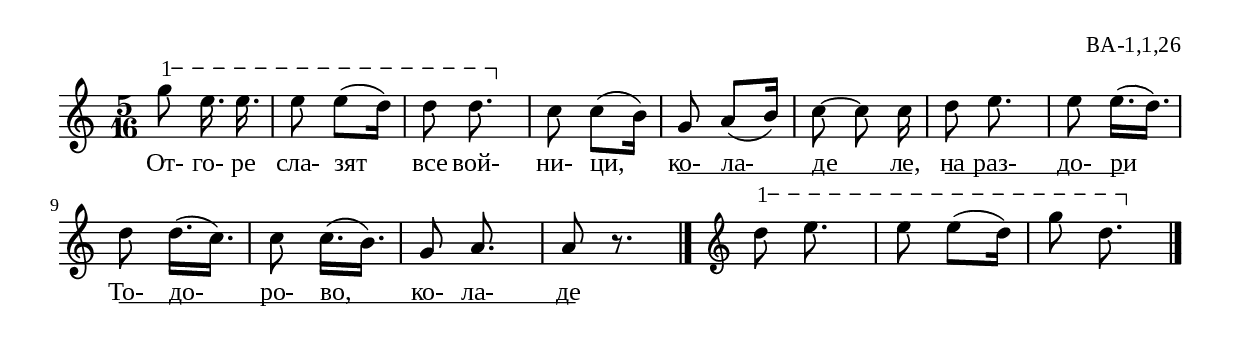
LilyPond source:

%{
ba_001_1_26
%}

\include "td-preamble.ly"

\score {
\relative c''' {
%\tempo 8 = 152
\time 5/16
\varA
g8\startTextSpan e16.\noBeam e | e8 e[( d16]) | d8 d8.\stopTextSpan\noBeam | 
c8 c[( b16]) | g8 a[( b16]) | c8~ c\noBeam c16 |
d8 e8.\noBeam | e8 e16.[( d]) | d8 d16.[( c]) | c8 c16.[( b]) | g8 a8.\noBeam |
a8 r8.
 \bar "|." 
\endmmm
 \varA
d8\startTextSpan e8.\noBeam | e8 e[( d16]) | g8 d8.\stopTextSpan\noBeam 
 \bar "|." 
}
\addlyrics { От- го- ре сла- зят все вой- ни- ци, 
ко- \startTextSpan ла- де ле, \stopTextSpan
на  \startTextSpan раз- до- ри \stopTextSpan 
То- \startTextSpan до- ро- во, ко- ла- де \stopTextSpan }
%
\layout {
  indent = #0
  line-width = 190\mm
  ragged-right=##f
\context {
      \Lyrics
      \consists "Text_spanner_engraver"
      \override TextSpanner #'direction = #DOWN
      \override TextSpanner #'style = #'line    
      \override TextSpanner #'outside-staff-priority = ##f
      \override TextSpanner #'padding = #0.2 % sets the distance of the line from the lyrics
      \override TextSpanner #'bound-details =
      #`((left . ((Y . 0)
                  (padding . 0)
                  (attach-dir . ,LEFT)))
         (left-broken . ((end-on-note . #t)))
         (right . ((Y . 0)
                   (padding . 0)
                   (attach-dir . ,RIGHT))))
    }

}
%
\midi { 
	\context {
		\Score tempoWholesPerMinute = #(ly:make-moment 152 8)
		}
	}
}
%
\header{
  opus = "ВА-1,1,26"
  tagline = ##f
}


